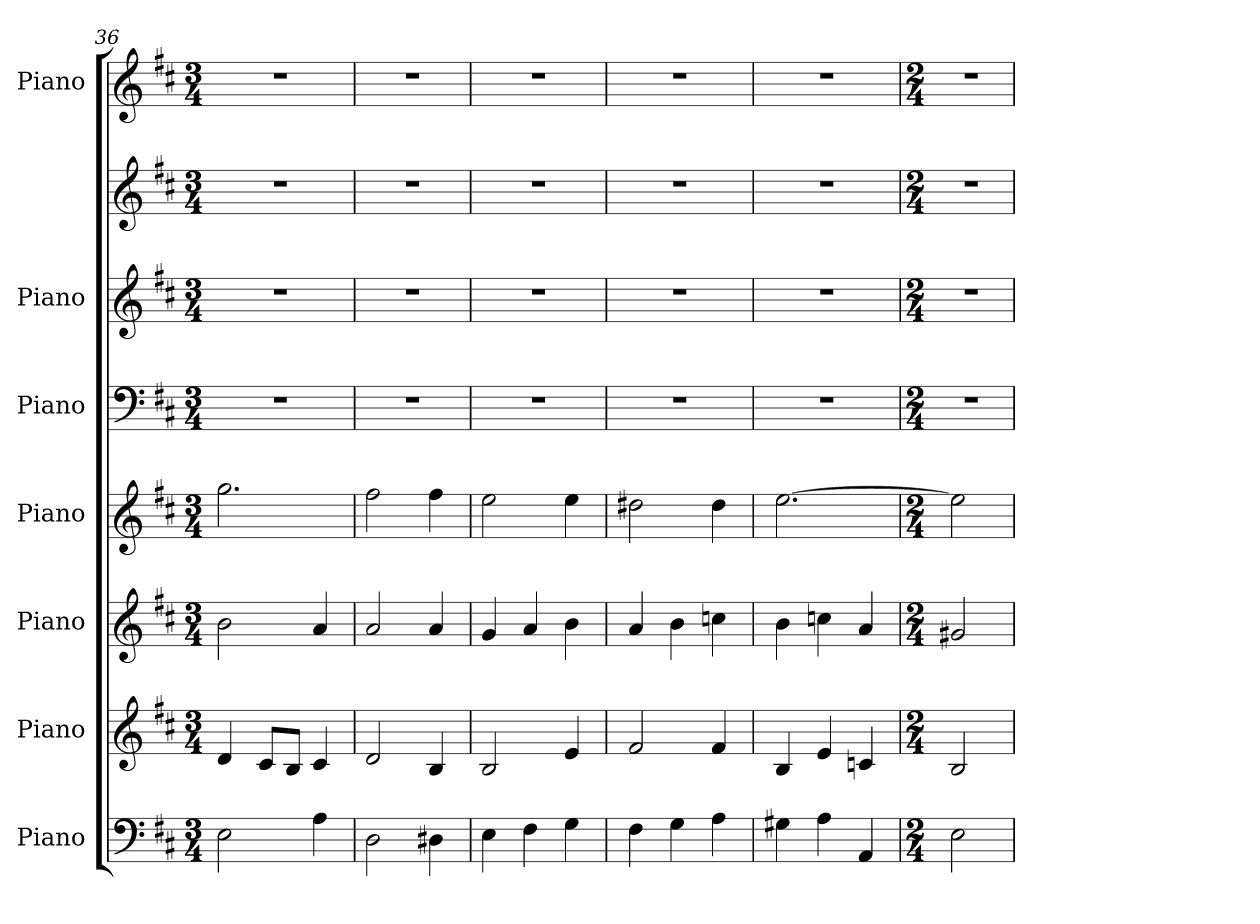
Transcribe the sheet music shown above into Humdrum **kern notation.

**kern	**kern	**kern	**kern	**kern	**kern	**kern	**kern
*part7	*part6	*part5	*part4	*part3	*part2	*part2	*part1
*staff8	*staff7	*staff6	*staff5	*staff4	*staff3	*staff2	*staff1
*I"Piano	*I"Piano	*I"Piano	*I"Piano	*I"Piano	*I"Piano	*	*I"Piano
*I'Pno.	*I'Pno.	*I'Pno.	*I'Pno.	*I'Pno.	*I'Pno.	*	*I'Pno.
*clefF4	*clefG2	*clefG2	*clefG2	*clefF4	*clefG2	*clefG2	*clefG2
*k[f#c#]	*k[f#c#]	*k[f#c#]	*k[f#c#]	*k[f#c#]	*k[f#c#]	*k[f#c#]	*k[f#c#]
*M3/4	*M3/4	*M3/4	*M3/4	*M3/4	*M3/4	*M3/4	*M3/4
=36	=36	=36	=36	=36	=36	=36	=36
2E\	4d/	2b\	2.gg\	2.r	2.r	2.r	2.r
.	8c#/L	.	.	.	.	.	.
.	8B/J	.	.	.	.	.	.
4A\	4c#/	4a/	.	.	.	.	.
=37	=37	=37	=37	=37	=37	=37	=37
2D\	2d/	2a/	2ff#\	2.r	2.r	2.r	2.r
4D#X\	4B/	4a/	4ff#\	.	.	.	.
=38	=38	=38	=38	=38	=38	=38	=38
4E\	2B/	4g/	2ee\	2.r	2.r	2.r	2.r
4F#\	.	4a/	.	.	.	.	.
4G\	4e/	4b\	4ee\	.	.	.	.
!!LO:PB:g=z
=39	=39	=39	=39	=39	=39	=39	=39
4F#\	2f#/	4a/	2dd#X\	2.r	2.r	2.r	2.r
4G\	.	4b\	.	.	.	.	.
4A\	4f#/	4ccn\	4dd#\	.	.	.	.
=40	=40	=40	=40	=40	=40	=40	=40
4G#X\	4B/	4b\	[2.ee\	2.r	2.r	2.r	2.r
4A\	4e/	4ccn\	.	.	.	.	.
4AA/	4cn/	4a/	.	.	.	.	.
=41	=41	=41	=41	=41	=41	=41	=41
*M2/4	*M2/4	*M2/4	*M2/4	*M2/4	*M2/4	*M2/4	*M2/4
2E\	2B/	2g#X/	2ee\]	2r	2r	2r	2r
=	=	=	=	=	=	=	=
*-	*-	*-	*-	*-	*-	*-	*-
